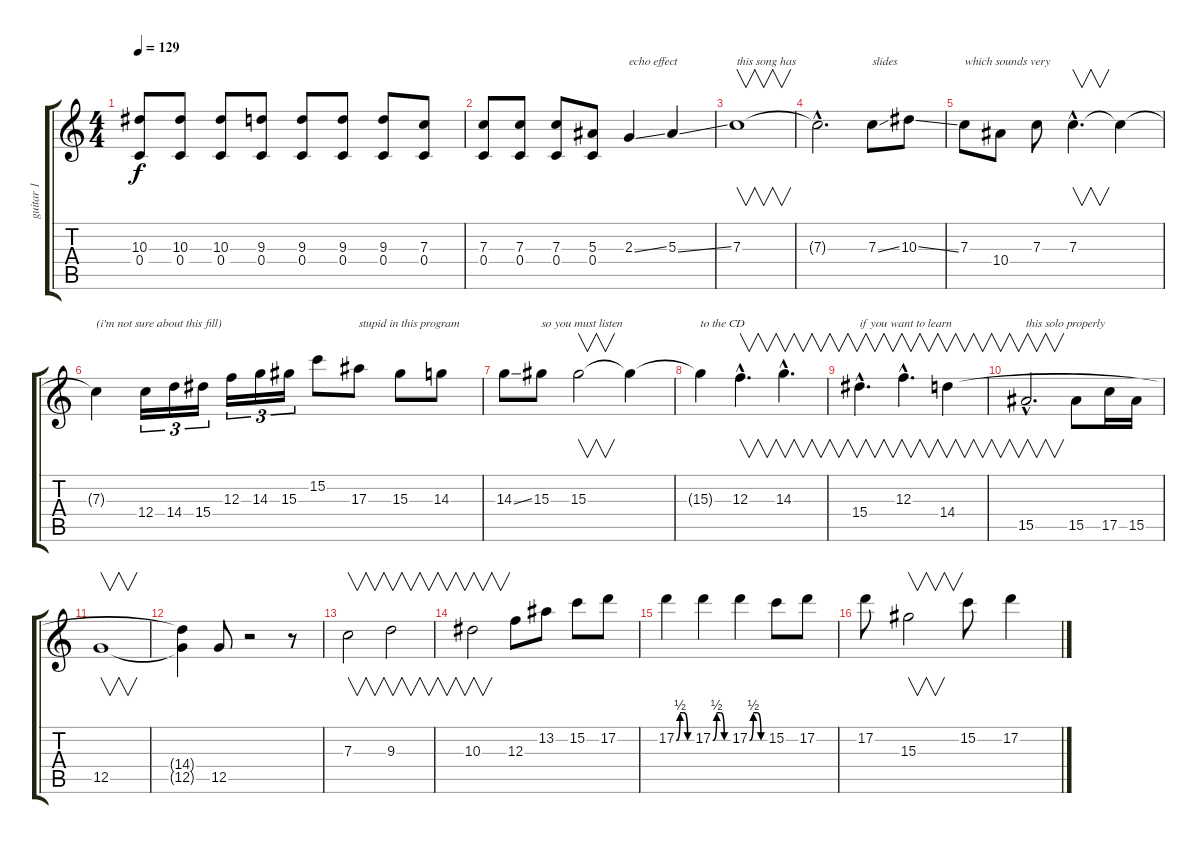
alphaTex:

\track ("guitar 1" "guitar 1") {instrument overdrivenguitar}
\staff {score tabs}
\tuning (D4 A3 F3 C3 G2 D2) {hide}
\ts (4 4)
\tempo 129
\clef g2
\ks c
(10.3 0.4).8{dy f} (10.3 0.4).8 (10.3 0.4).8 (9.3 0.4).8 (9.3 0.4).8 (9.3 0.4).8 (9.3 0.4).8 (7.3 0.4).8 |
(7.3 0.4).8 (7.3 0.4).8 (7.3 0.4).8 (5.3 0.4).8 2.3{ss}.4{txt "echo effect" volume 16 instrument overdrivenguitar} 5.3{ss}.4 |
7.3.1{v txt "this song has "} |
7.3{hac t}.2{d} 7.3{ss}.8{txt "slides"} 10.3{ss}.8 |
7.3.8{txt "which sounds very"} 10.4.8 7.3.8 7.3{hac}.4{v d} 7.3{t}.4 |
7.3{t}.4{txt "(i'm not sure about this fill)"} 12.4.16{tu (3 2)} 14.4.16{tu (3 2)} 15.4.16{tu (3 2)} 12.3.16{tu (3 2)} 14.3.16{tu (3 2)} 15.3.16{tu (3 2)} 15.2.8 17.3.8{txt "stupid in this program"} 15.3.8 14.3.8 |
14.3{ss}.8 15.3.8{txt "so you must listen"} 15.3.2{v} 15.3{t}.4 |
15.3{t}.4{txt "to the CD"} 12.3{hac}.4{v d} 14.3{hac}.4{v d} |
15.4{hac}.4{v d txt "if you want to learn"} 12.3{hac}.4{v d} 14.4.4{v} |
15.5{hac}.2{v d txt "this solo properly"} 15.5.8 17.5.16 15.5.16 |
12.5.1{v} |
(14.4{t} 12.5{t}).4 12.5.8 r.2 r.8 |
7.3.2{v} 9.3.2{v} |
10.3.2{v} 12.3.8 13.2.8 15.2.8 17.2.8 |
17.2{be (custom 0 0 15 2 30 2 45 0 60 0)}.4 17.2{be (custom 0 0 15 2 30 2 45 0 60 0)}.4 17.2{be (custom 0 0 15 2 30 2 45 0 60 0)}.4 15.2.8 17.2.8 |
17.2.8 15.3.2{v} 15.2.8 17.2.4
